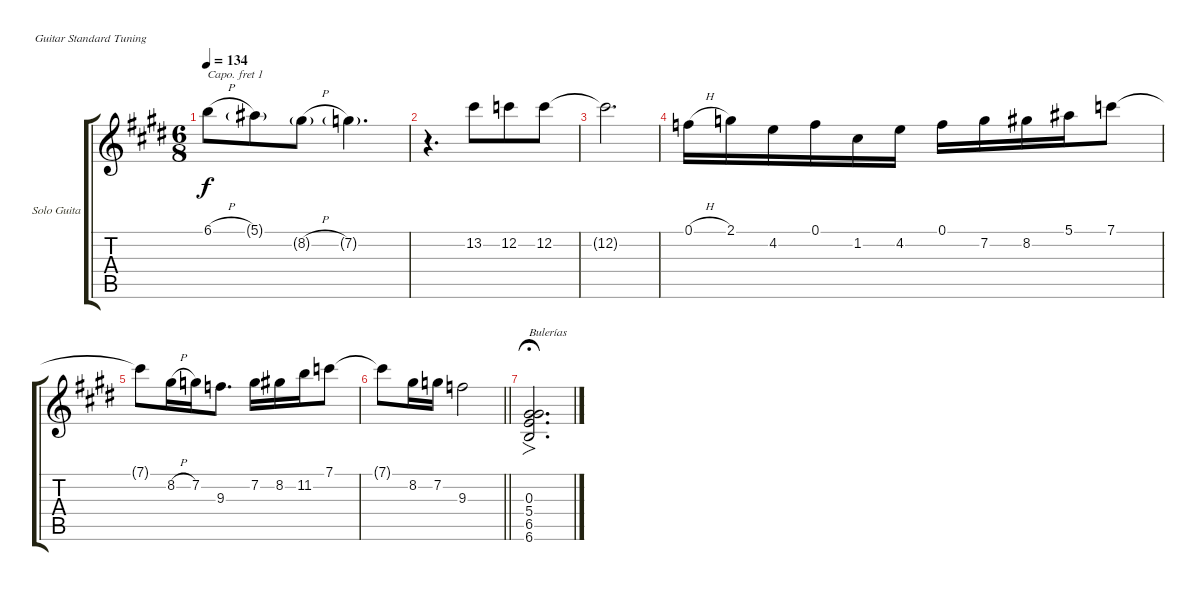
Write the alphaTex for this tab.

\defaultSystemsLayout 4
\bracketExtendMode groupsimilarinstruments
\firstSystemTrackNameOrientation horizontal
\otherSystemsTrackNameOrientation horizontal
\track ("Solo Guitar" "Solo Guita") {instrument acousticguitarnylon}
\staff {score tabs}
\capo 1
\tuning (E4 B3 G3 D3 A2 E2)
\ts (6 8)
\tempo 134
\clef g2
\ks e
6.1{h t}.8{dy f} 5.1{g}.8 8.2{h g}.8 7.2{g}.4{d} |
r.4{d} 13.2.8 12.2.8 12.2.8 |
12.2{t}.2{d} |
0.1{h}.16 2.1.16 4.2.16 0.1.16 1.2.16 4.2.16 0.1.16 7.2.16 8.2.16 5.1.16 7.1.8 |
7.1{t}.8 8.2{h}.16 7.2.16 9.3.8{d} 7.2.16 8.2.16 11.2.16 7.1.8 |
\barLineRight lightlight
7.1{t}.8 8.2.16 7.2.16 9.3.2 |
(6.6 6.5 5.4 0.3).2{fo d txt "Bulerías" fermata (medium 1)}
